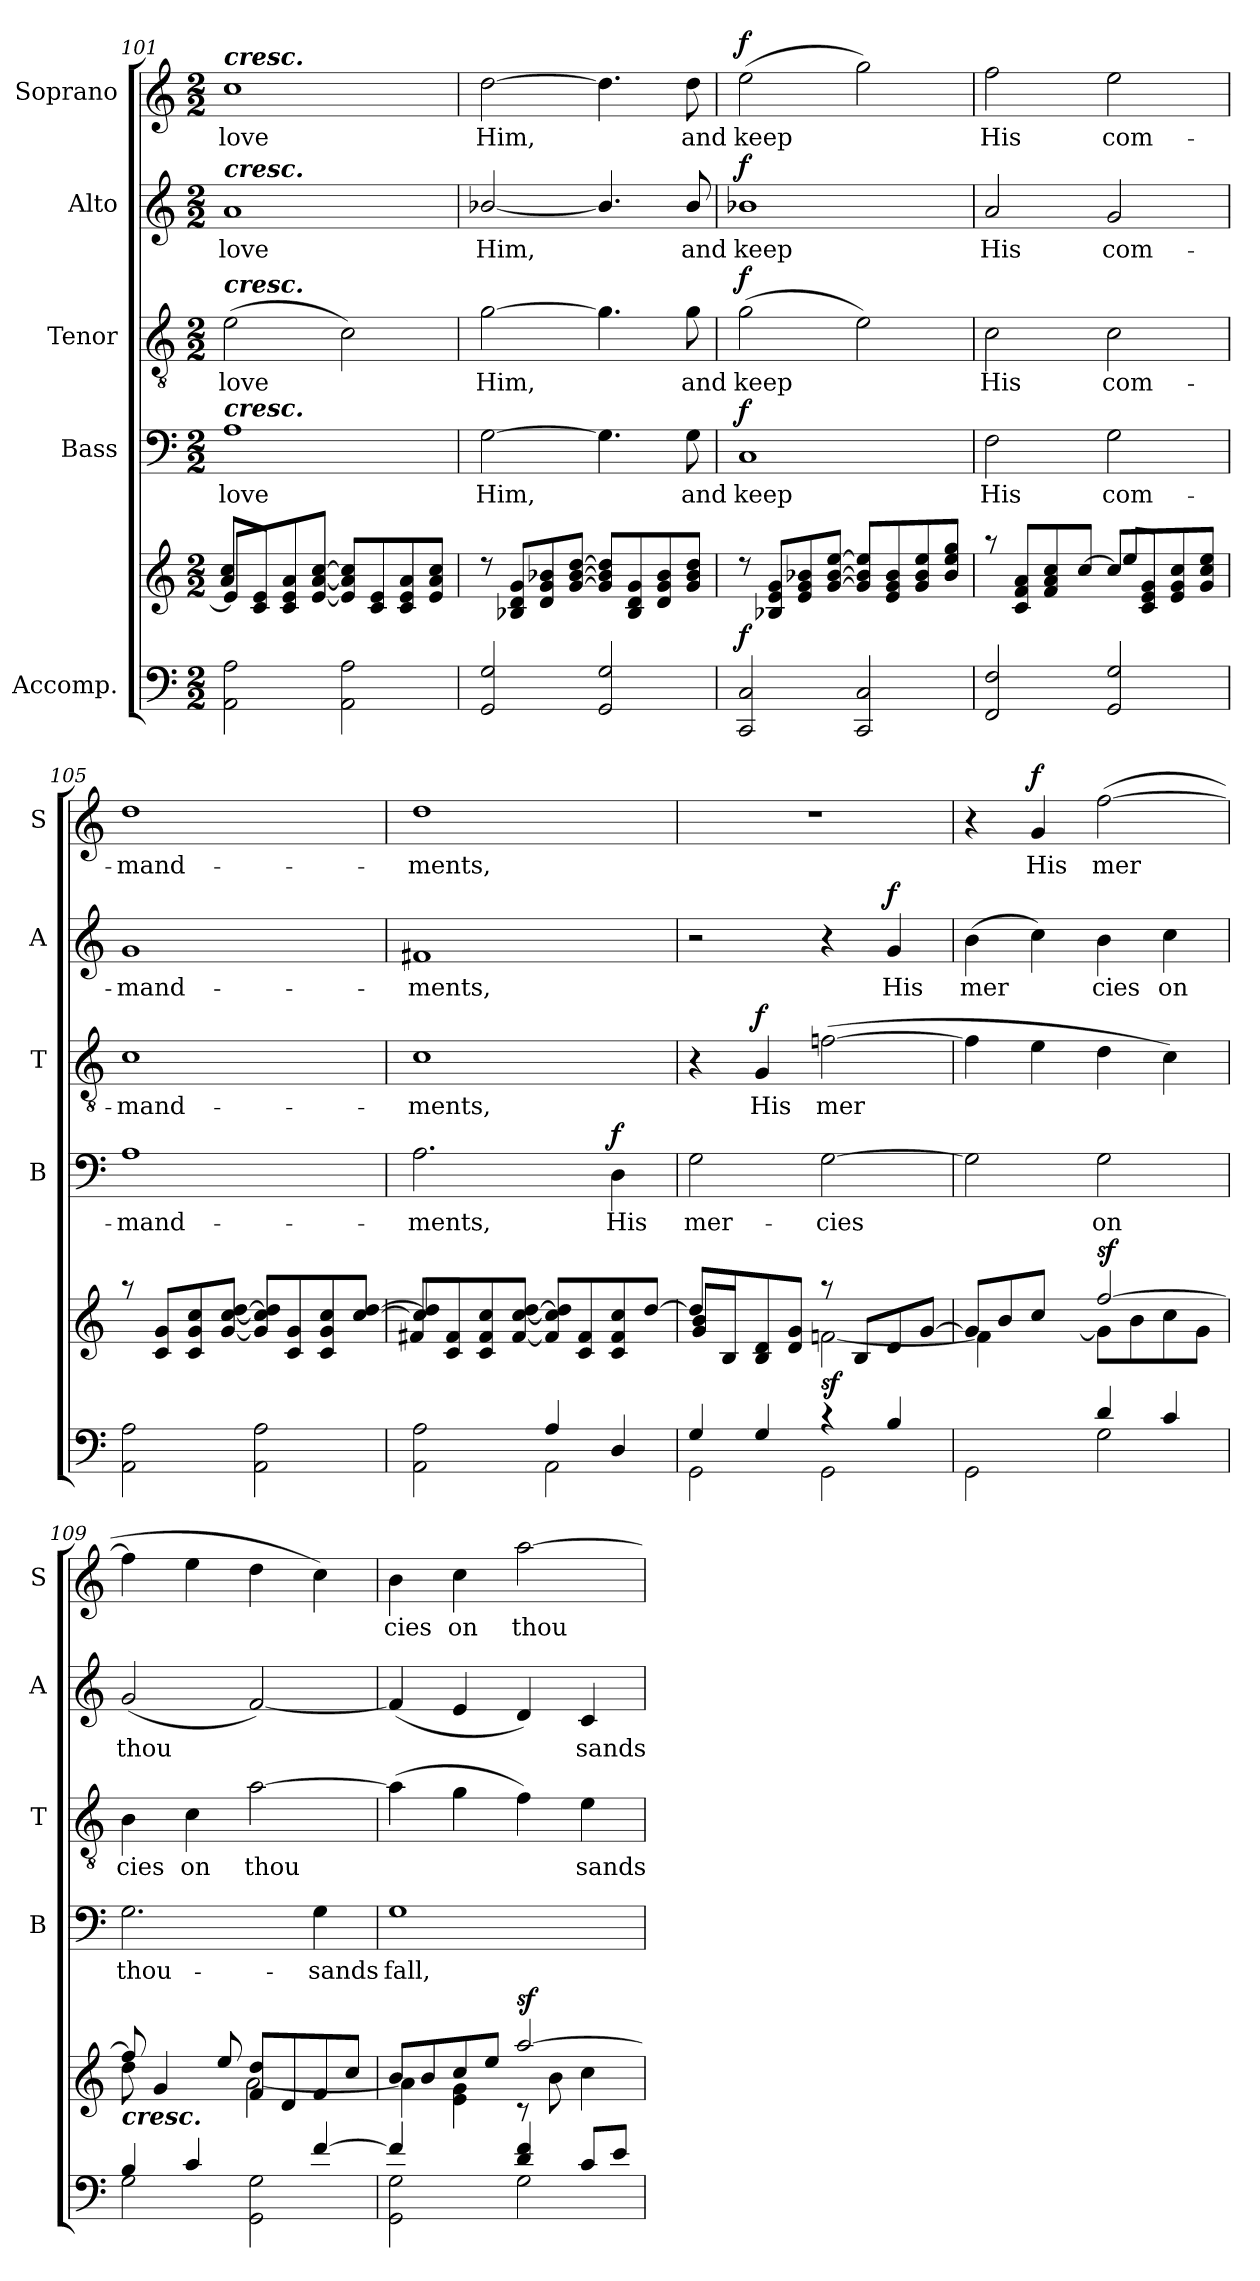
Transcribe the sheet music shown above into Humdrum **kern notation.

**kern	**kern	**dynam	**kern	**text	**dynam	**kern	**text	**dynam	**kern	**text	**dynam	**kern	**text	**dynam
*part5	*part5	*part5	*part4	*part4	*part4	*part3	*part3	*part3	*part2	*part2	*part2	*part1	*part1	*part1
*staff6	*staff5	*staff5/6	*staff4	*staff4	*staff4	*staff3	*staff3	*staff3	*staff2	*staff2	*staff2	*staff1	*staff1	*staff1
*I"Accomp.	*	*	*I"Bass	*	*	*I"Tenor	*	*	*I"Alto	*	*	*I"Soprano	*	*
*	*	*	*I'B	*	*	*I'T	*	*	*I'A	*	*	*I'S	*	*
*clefF4	*clefG2	*	*clefF4	*	*	*clefGv2	*	*	*clefG2	*	*	*clefG2	*	*
*k[]	*k[]	*	*k[]	*	*	*k[]	*	*	*k[]	*	*	*k[]	*	*
*C:	*C:	*	*C:	*	*	*C:	*	*	*C:	*	*	*C:	*	*
*M2/2	*M2/2	*	*M2/2	*	*	*M2/2	*	*	*M2/2	*	*	*M2/2	*	*
=101	=101	=101	=101	=101	=101	=101	=101	=101	=101	=101	=101	=101	=101	=101
*	*^	*	*	*	*	*	*	*	*	*	*	*	*	*
!	!	!	!	!	!	!	!	!	!	!	!	!	!LO:TX:a:Bi:t=cresc.	!	!
!	!	!	!	!	!	!	!	!	!	!LO:TX:a:Bi:t=cresc.	!	!	!	!	!
!	!	!	!	!	!	!	!LO:TX:a:Bi:t=cresc.	!	!	!	!	!	!	!	!
!	!	!	!	!LO:TX:a:Bi:t=cresc.	!	!	!	!	!	!	!	!	!	!	!
!	!	!	!	!	!LO:LY:b	!	!	!LO:LY:b	!	!	!LO:LY:b	!	!	!LO:LY:b	!
2AA\ 2A\	8e/L]	8a/ 8cc/L	.	1A	love	.	(>2e\	love	.	1a	love	.	1cc	love	.
.	8c/ 8e/	8e\Jyy	.	.	.	.	.	.	.	.	.	.	.	.	.
.	8c/ 8e/ 8a/	4ryy	.	.	.	.	.	.	.	.	.	.	.	.	.
.	[>8e/ [>8a/ [>8cc/J	.	.	.	.	.	.	.	.	.	.	.	.	.	.
2AA\ 2A\	8e/] 8a/] 8cc/]L	2ryy	.	.	.	.	2c\)	.	.	.	.	.	.	.	.
.	8c/ 8e/	.	.	.	.	.	.	.	.	.	.	.	.	.	.
.	8c/ 8e/ 8a/	.	.	.	.	.	.	.	.	.	.	.	.	.	.
.	8e/ 8a/ 8cc/J	.	.	.	.	.	.	.	.	.	.	.	.	.	.
=102	=102	=102	=102	=102	=102	=102	=102	=102	=102	=102	=102	=102	=102	=102	=102
!	!	!	!	!	!LO:LY:b	!	!	!LO:LY:b	!	!	!LO:LY:b	!	!	!LO:LY:b	!
2GG/ 2G/	8r	1ryy	.	[2G\	Him,	.	[2g\	Him,	.	[2b-X/	Him,	.	[2dd\	Him,	.
.	8B-X/ 8d/ 8g/L	.	.	.	.	.	.	.	.	.	.	.	.	.	.
.	8d/ 8g/ 8b-X/	.	.	.	.	.	.	.	.	.	.	.	.	.	.
.	[8g/ [8b-/ [8dd/J	.	.	.	.	.	.	.	.	.	.	.	.	.	.
2GG/ 2G/	8g/] 8b-/] 8dd/]L	.	.	4.G\]	.	.	4.g\]	.	.	4.b-/]	.	.	4.dd\]	.	.
.	8B-/ 8d/ 8g/	.	.	.	.	.	.	.	.	.	.	.	.	.	.
.	8d/ 8g/ 8b-/	.	.	.	.	.	.	.	.	.	.	.	.	.	.
!	!	!	!	!	!LO:LY:b	!	!	!LO:LY:b	!	!	!LO:LY:b	!	!	!LO:LY:b	!
.	8g/ 8b-/ 8dd/J	.	.	8G\	and	.	8g\	and	.	8b-/	and	.	8dd\	and	.
=103	=103	=103	=103	=103	=103	=103	=103	=103	=103	=103	=103	=103	=103	=103	=103
!	!	!	!LO:DY:b	!	!LO:LY:b	!LO:DY:b	!	!LO:LY:b	!LO:DY:b	!	!LO:LY:b	!LO:DY:b	!	!LO:LY:b	!LO:DY:b
2CC/ 2C/	8r	1ryy	f	1C	keep	f	(>2g\	keep	f	1b-X	keep	f	(>2ee\	keep	f
.	8B-X/ 8e/ 8g/L	.	.	.	.	.	.	.	.	.	.	.	.	.	.
.	8e/ 8g/ 8b-X/	.	.	.	.	.	.	.	.	.	.	.	.	.	.
.	[8g/ [8b-/ [8ee/J	.	.	.	.	.	.	.	.	.	.	.	.	.	.
2CC/ 2C/	8g/] 8b-/] 8ee/]L	.	.	.	.	.	2e\)	.	.	.	.	.	2gg\)	.	.
.	8e/ 8g/ 8b-/	.	.	.	.	.	.	.	.	.	.	.	.	.	.
.	8g/ 8b-/ 8ee/	.	.	.	.	.	.	.	.	.	.	.	.	.	.
.	8b-/ 8ee/ 8gg/J	.	.	.	.	.	.	.	.	.	.	.	.	.	.
!!LO:PB:g=z
=104	=104	=104	=104	=104	=104	=104	=104	=104	=104	=104	=104	=104	=104	=104	=104
*^	*	*	*	*	*	*	*	*	*	*	*	*	*	*	*
!	!	!	!	!	!	!LO:LY:b	!	!	!LO:LY:b	!	!	!LO:LY:b	!	!	!LO:LY:b	!
2FF/ 2F/	1ryy	8raa	4ryy	.	2F\	His	.	2c\	His	.	2a/	His	.	2ff\	His	.
.	.	8c/ 8f/ 8a/L	.	.	.	.	.	.	.	.	.	.	.	.	.	.
.	.	8f/ 8a/ 8cc/	8a/Lyy	.	.	.	.	.	.	.	.	.	.	.	.	.
.	.	[>8cc/J	8a\ 8ff\J	.	.	.	.	.	.	.	.	.	.	.	.	.
!	!	!	!	!	!	!LO:LY:b	!	!	!LO:LY:b	!	!	!LO:LY:b	!	!	!LO:LY:b	!
2GG/ 2G/	.	8cc/L]	8ee/L	.	2G\	com-	.	2c\	com-	.	2g/	com-	.	2ee\	com-	.
.	.	8c/ 8e/ 8g/	8g\Jyy	.	.	.	.	.	.	.	.	.	.	.	.	.
.	.	8e/ 8g/ 8cc/	4ryy	.	.	.	.	.	.	.	.	.	.	.	.	.
.	.	8g/ 8cc/ 8ee/J	.	.	.	.	.	.	.	.	.	.	.	.	.	.
=105	=105	=105	=105	=105	=105	=105	=105	=105	=105	=105	=105	=105	=105	=105	=105	=105
!	!	!	!	!	!	!LO:LY:b	!	!	!LO:LY:b	!	!	!LO:LY:b	!	!	!LO:LY:b	!
1ryy	2AA\ 2A\	8raa	2ryy	.	1A	-mand-	.	1c	-mand-	.	1g	-mand-	.	1dd	-mand-	.
.	.	8c/ 8g/L	.	.	.	.	.	.	.	.	.	.	.	.	.	.
.	.	8c/ 8g/ 8cc/	.	.	.	.	.	.	.	.	.	.	.	.	.	.
.	.	[>8g/ [>8cc/ [>8dd/J	.	.	.	.	.	.	.	.	.	.	.	.	.	.
.	2AA\ 2A\	8g/] 8cc/] 8dd/]L	4ryy	.	.	.	.	.	.	.	.	.	.	.	.	.
.	.	8c/ 8g/	.	.	.	.	.	.	.	.	.	.	.	.	.	.
.	.	8c/ 8g/ 8cc/	8cc/Lyy	.	.	.	.	.	.	.	.	.	.	.	.	.
.	.	[>8cc/ [>8dd/J	8g\J	.	.	.	.	.	.	.	.	.	.	.	.	.
=106	=106	=106	=106	=106	=106	=106	=106	=106	=106	=106	=106	=106	=106	=106	=106	=106
!	!	!	!	!	!	!LO:LY:b	!	!	!LO:LY:b	!	!	!LO:LY:b	!	!	!LO:LY:b	!
2ryy	2AA\ 2A\	8cc/] 8dd/]L	8f#X/L	.	2.A\	-ments,	.	1c	-ments,	.	1f#X	-ments,	.	1dd	-ments,	.
.	.	8c/ 8f#/	8f#\Jyy	.	.	.	.	.	.	.	.	.	.	.	.	.
.	.	8c/ 8f#/ 8cc/	4ryy	.	.	.	.	.	.	.	.	.	.	.	.	.
.	.	[>8f#/ [>8cc/ [>8dd/J	.	.	.	.	.	.	.	.	.	.	.	.	.	.
4A/	2AA\	8f#/] 8cc/] 8dd/]L	4ryy	.	.	.	.	.	.	.	.	.	.	.	.	.
.	.	8c/ 8f#/	.	.	.	.	.	.	.	.	.	.	.	.	.	.
!	!	!	!	!	!	!LO:LY:b	!LO:DY:b	!	!	!	!	!	!	!	!	!
4D/	.	8c/ 8f#/ 8cc/	8f#/yy 8cc/yyL	.	4D\	His	f	.	.	.	.	.	.	.	.	.
.	.	[>8dd/J	8f#\ 8cc\J	.	.	.	.	.	.	.	.	.	.	.	.	.
=107	=107	=107	=107	=107	=107	=107	=107	=107	=107	=107	=107	=107	=107	=107	=107	=107
!	!	!	!	!	!	!LO:LY:b	!	!	!	!	!	!	!	!	!	!
4G/	2GG\	8dd/L]	8g/ 8b/L	.	2G\	mer-	.	4r	.	.	2r	.	.	1r	.	.
.	.	8B/	8B\Jyy	.	.	.	.	.	.	.	.	.	.	.	.	.
!	!	!	!	!	!	!	!	!	!LO:LY:b	!LO:DY:b	!	!	!	!	!	!
4G/	.	8B/ 8d/	4ryy	.	.	.	.	4G/	His	f	.	.	.	.	.	.
.	.	8d/ 8g/J	.	.	.	.	.	.	.	.	.	.	.	.	.	.
!	!	!	!	!LO:DY:b	!	!LO:LY:b	!	!	!LO:LY:b	!	!	!	!	!	!	!
4rc	2GG\	8raa	[<2fni\	sf	[2G\	-cies	.	(>[2fni\	mer­	.	4r	.	.	.	.	.
.	.	8B/L	.	.	.	.	.	.	.	.	.	.	.	.	.	.
!	!	!	!	!	!	!	!	!	!	!	!	!LO:LY:b	!LO:DY:b	!	!	!
4B/	.	8d/	.	.	.	.	.	.	.	.	4g/	His	f	.	.	.
.	.	[>8g/J	.	.	.	.	.	.	.	.	.	.	.	.	.	.
=108	=108	=108	=108	=108	=108	=108	=108	=108	=108	=108	=108	=108	=108	=108	=108	=108
!	!	!	!	!	!	!	!	!	!	!	!	!LO:LY:b	!	!	!	!
2ryy	2GG\	8g/L]	4f\]	.	2G\]	.	.	4f\]	.	.	(>4b\	mer­	.	4r	.	.
.	.	8b/	.	.	.	.	.	.	.	.	.	.	.	.	.	.
!	!	!	!	!	!	!	!	!	!	!	!	!	!	!	!LO:LY:b	!LO:DY:b
.	.	8cc/J	8cc/Lyy	.	.	.	.	4e\	.	.	4cc\)	.	.	4g/	His	f
.	.	8ryy	[<8g\J	.	.	.	.	.	.	.	.	.	.	.	.	.
!	!	!	!	!LO:DY:a	!	!LO:LY:b	!	!	!	!	!	!LO:LY:b	!	!	!LO:LY:b	!
4d/	2G\	[>2ff/	8g\L]	sf	2G\	on	.	4d\	.	.	4b\	cies	.	(>[2ff\	mer­	.
.	.	.	8b\	.	.	.	.	.	.	.	.	.	.	.	.	.
!	!	!	!	!	!	!	!	!	!	!	!	!LO:LY:b	!	!	!	!
4c/	.	.	8cc\	.	.	.	.	4c\)	.	.	4cc\	on	.	.	.	.
.	.	.	8g\J	.	.	.	.	.	.	.	.	.	.	.	.	.
=109	=109	=109	=109	=109	=109	=109	=109	=109	=109	=109	=109	=109	=109	=109	=109	=109
!	!	!LO:TX:b:Bi:t=cresc.	!	!	!	!	!	!	!	!	!	!	!	!	!	!
!	!	!	!	!	!	!LO:LY:b	!	!	!LO:LY:b	!	!	!LO:LY:b	!	!	!	!
4B/	2G\	8ff/]	8dd\	.	2.G\	thou-	.	4B\	cies	.	(<2g/	thou­	.	4ff\]	.	.
.	.	4g/	8ryy	.	.	.	.	.	.	.	.	.	.	.	.	.
!	!	!	!	!	!	!	!	!	!LO:LY:b	!	!	!	!	!	!	!
4c/	.	.	4ryy	.	.	.	.	4c\	on	.	.	.	.	4ee\	.	.
.	.	8ee/	.	.	.	.	.	.	.	.	.	.	.	.	.	.
!	!	!	!	!	!	!	!	!	!LO:LY:b	!	!	!	!	!	!	!
4ryy	2GG\ 2G\	8f/ 8dd/L	[<2a\	.	.	.	.	[2a\	thou­	.	[2f/)	.	.	4dd\	.	.
.	.	8d/	.	.	.	.	.	.	.	.	.	.	.	.	.	.
!	!	!	!	!	!	!LO:LY:b	!	!	!	!	!	!	!	!	!	!
[>4f/	.	8f/	.	.	4G\	-sands	.	.	.	.	.	.	.	4cc\)	.	.
.	.	8cc/J	.	.	.	.	.	.	.	.	.	.	.	.	.	.
!!LO:LB:g=z
=110	=110	=110	=110	=110	=110	=110	=110	=110	=110	=110	=110	=110	=110	=110	=110	=110
!	!	!	!	!	!	!LO:LY:b	!	!	!	!	!	!	!	!	!LO:LY:b	!
4f/]	2GG\ 2G\	8b/L	4a\]	.	1G	fall,	.	(>4a\]	.	.	(<4f/]	.	.	4b\	cies	.
.	.	8b/	.	.	.	.	.	.	.	.	.	.	.	.	.	.
!	!	!	!	!	!	!	!	!	!	!	!	!	!	!	!LO:LY:b	!
4ryy	.	8cc/	4e\ 4g\	.	.	.	.	4g\	.	.	4e/	.	.	4cc\	on	.
.	.	8ee/J	.	.	.	.	.	.	.	.	.	.	.	.	.	.
!	!	!	!	!LO:DY:a	!	!	!	!	!	!	!	!	!	!	!LO:LY:b	!
4d/ 4f/	2G\	[>2aa/	8rc	sf	.	.	.	4f\)	.	.	4d/)	.	.	[2aa\	thou­	.
.	.	.	8b\	.	.	.	.	.	.	.	.	.	.	.	.	.
!	!	!	!	!	!	!	!	!	!LO:LY:b	!	!	!LO:LY:b	!	!	!	!
8c/L	.	.	4cc\	.	.	.	.	4e\	sands	.	4c/	sands	.	.	.	.
8e/J	.	.	.	.	.	.	.	.	.	.	.	.	.	.	.	.
*v	*v	*	*	*	*	*	*	*	*	*	*	*	*	*	*	*
*	*v	*v	*	*	*	*	*	*	*	*	*	*	*	*	*
=	=	=	=	=	=	=	=	=	=	=	=	=	=	=
*-	*-	*-	*-	*-	*-	*-	*-	*-	*-	*-	*-	*-	*-	*-
